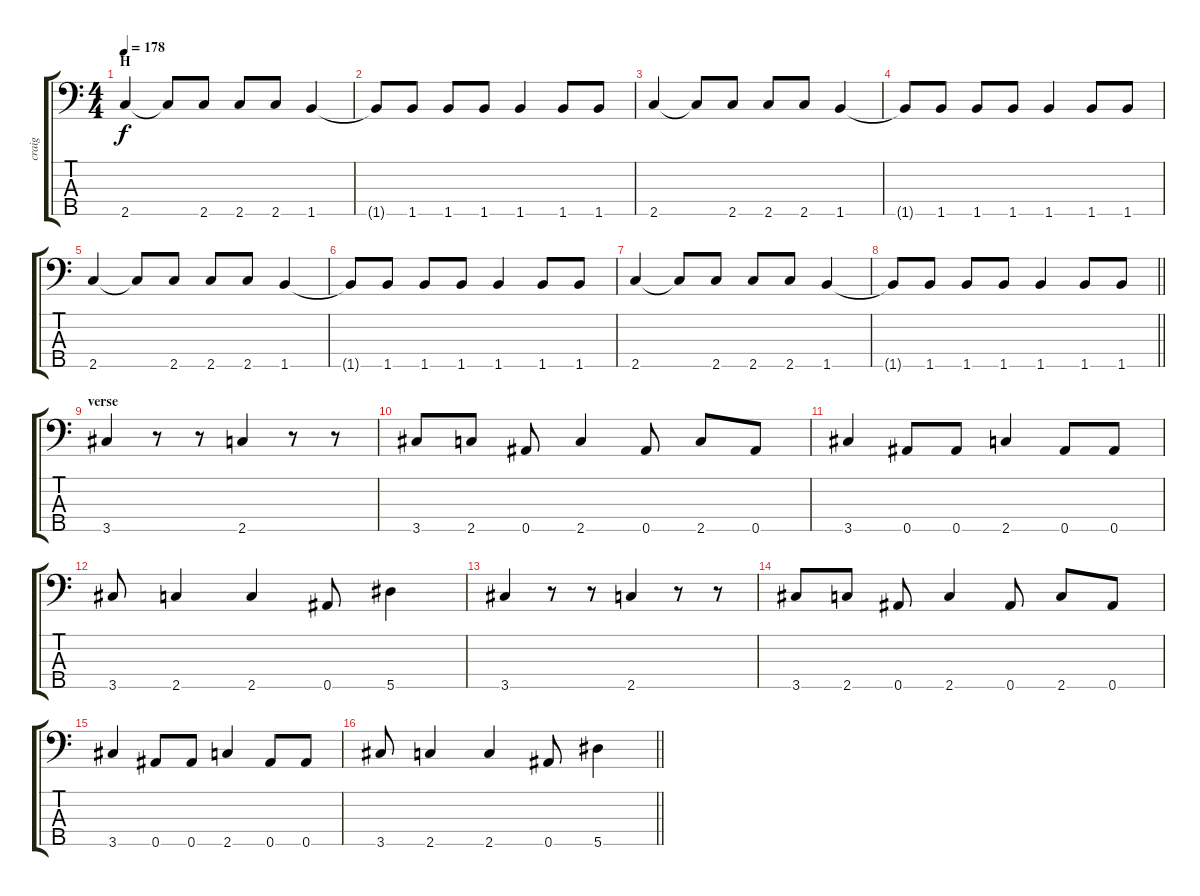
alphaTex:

\track ("craig" "craig") {solo instrument slapbass1}
\staff {score tabs}
\tuning (G3 Eb3 Bb2 F2 Bb1) {hide}
\ts (4 4)
\section ("" "H")
\tempo 178
\clef f4
\ks c
2.5.4{dy f} 2.5{t}.8 2.5.8 2.5.8 2.5.8 1.5.4 |
1.5{t}.8 1.5.8 1.5.8 1.5.8 1.5.4 1.5.8 1.5.8 |
2.5.4 2.5{t}.8 2.5.8 2.5.8 2.5.8 1.5.4 |
1.5{t}.8 1.5.8 1.5.8 1.5.8 1.5.4 1.5.8 1.5.8 |
2.5.4 2.5{t}.8 2.5.8 2.5.8 2.5.8 1.5.4 |
1.5{t}.8 1.5.8 1.5.8 1.5.8 1.5.4 1.5.8 1.5.8 |
2.5.4 2.5{t}.8 2.5.8 2.5.8 2.5.8 1.5.4 |
\barLineRight lightlight
1.5{t}.8 1.5.8 1.5.8 1.5.8 1.5.4 1.5.8 1.5.8 |
\section ("" "verse")
3.5.4 r.8 r.8 2.5.4 r.8 r.8 |
3.5.8 2.5.8 0.5.8 2.5.4 0.5.8 2.5.8 0.5.8 |
3.5.4 0.5.8 0.5.8 2.5.4 0.5.8 0.5.8 |
3.5.8 2.5.4 2.5.4 0.5.8 5.5.4 |
3.5.4 r.8 r.8 2.5.4 r.8 r.8 |
3.5.8 2.5.8 0.5.8 2.5.4 0.5.8 2.5.8 0.5.8 |
3.5.4 0.5.8 0.5.8 2.5.4 0.5.8 0.5.8 |
\barLineRight lightlight
3.5.8 2.5.4 2.5.4 0.5.8 5.5.4
